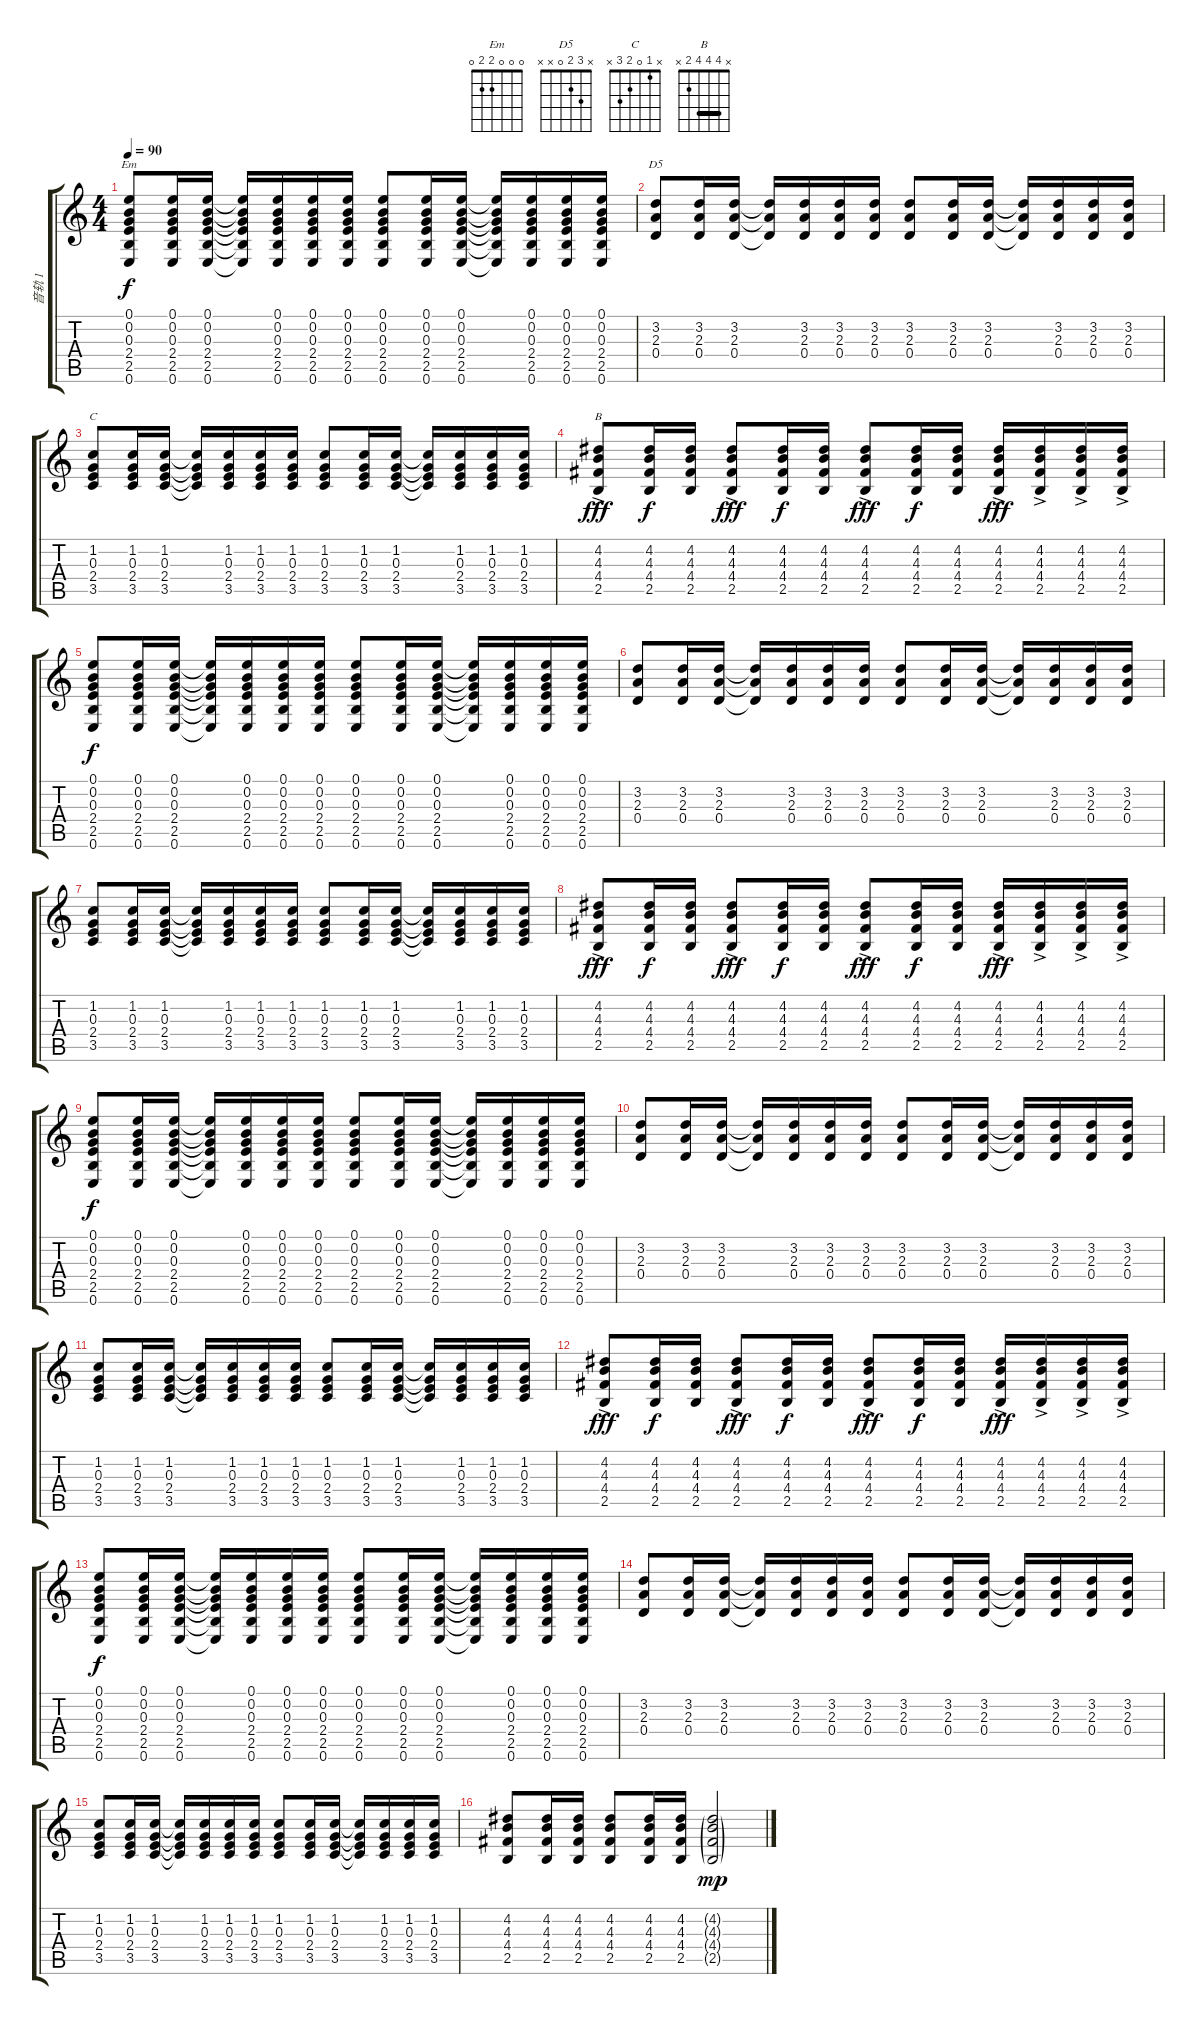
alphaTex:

\track ("音轨 1" "音轨 1") {instrument acousticguitarnylon}
\staff {score tabs}
\tuning (E4 B3 G3 D3 A2 E2) {hide}
\chord ("Em" 0 0 0 2 2 0)
\chord ("D5" x 3 2 0 x x)
\chord ("C" x 1 0 2 3 x)
\chord ("B" x 4 4 4 2 x) {barre 4}
\ts (4 4)
\tempo 90
\clef g2
\ks c
(0.1 0.2 0.3 2.4 2.5 0.6).8{ch "Em" dy f} (0.1 0.2 0.3 2.4 2.5 0.6).16 (0.1 0.2 0.3 2.4 2.5 0.6).16 (0.1{t} 0.2{t} 0.3{t} 2.4{t} 2.5{t} 0.6{t}).16 (0.1 0.2 0.3 2.4 2.5 0.6).16 (0.1 0.2 0.3 2.4 2.5 0.6).16 (0.1 0.2 0.3 2.4 2.5 0.6).16 (0.1 0.2 0.3 2.4 2.5 0.6).8 (0.1 0.2 0.3 2.4 2.5 0.6).16 (0.1 0.2 0.3 2.4 2.5 0.6).16 (0.1{t} 0.2{t} 0.3{t} 2.4{t} 2.5{t} 0.6{t}).16 (0.1 0.2 0.3 2.4 2.5 0.6).16 (0.1 0.2 0.3 2.4 2.5 0.6).16 (0.1 0.2 0.3 2.4 2.5 0.6).16 |
(3.2 2.3 0.4).8{ch "D5"} (3.2 2.3 0.4).16 (3.2 2.3 0.4).16 (3.2{t} 2.3{t} 0.4{t}).16 (3.2 2.3 0.4).16 (3.2 2.3 0.4).16 (3.2 2.3 0.4).16 (3.2 2.3 0.4).8 (3.2 2.3 0.4).16 (3.2 2.3 0.4).16 (3.2{t} 2.3{t} 0.4{t}).16 (3.2 2.3 0.4).16 (3.2 2.3 0.4).16 (3.2 2.3 0.4).16 |
(1.2 0.3 2.4 3.5).8{ch "C"} (1.2 0.3 2.4 3.5).16 (1.2 0.3 2.4 3.5).16 (1.2{t} 0.3{t} 2.4{t} 3.5{t}).16 (1.2 0.3 2.4 3.5).16 (1.2 0.3 2.4 3.5).16 (1.2 0.3 2.4 3.5).16 (1.2 0.3 2.4 3.5).8 (1.2 0.3 2.4 3.5).16 (1.2 0.3 2.4 3.5).16 (1.2{t} 0.3{t} 2.4{t} 3.5{t}).16 (1.2 0.3 2.4 3.5).16 (1.2 0.3 2.4 3.5).16 (1.2 0.3 2.4 3.5).16 |
(4.2{ac} 4.3 4.4 2.5).8{ch "B" dy fff} (4.2 4.3 4.4 2.5).16{dy f} (4.2 4.3 4.4 2.5).16 (4.2{ac} 4.3 4.4 2.5).8{dy fff} (4.2 4.3 4.4 2.5).16{dy f} (4.2 4.3 4.4 2.5).16 (4.2{ac} 4.3 4.4 2.5).8{dy fff} (4.2 4.3 4.4 2.5).16{dy f} (4.2 4.3 4.4 2.5).16 (4.2{ac} 4.3 4.4 2.5).16{dy fff} (4.2{ac} 4.3 4.4 2.5).16 (4.2{ac} 4.3 4.4 2.5).16 (4.2{ac} 4.3 4.4 2.5).16 |
(0.1 0.2 0.3 2.4 2.5 0.6).8{dy f} (0.1 0.2 0.3 2.4 2.5 0.6).16 (0.1 0.2 0.3 2.4 2.5 0.6).16 (0.1{t} 0.2{t} 0.3{t} 2.4{t} 2.5{t} 0.6{t}).16 (0.1 0.2 0.3 2.4 2.5 0.6).16 (0.1 0.2 0.3 2.4 2.5 0.6).16 (0.1 0.2 0.3 2.4 2.5 0.6).16 (0.1 0.2 0.3 2.4 2.5 0.6).8 (0.1 0.2 0.3 2.4 2.5 0.6).16 (0.1 0.2 0.3 2.4 2.5 0.6).16 (0.1{t} 0.2{t} 0.3{t} 2.4{t} 2.5{t} 0.6{t}).16 (0.1 0.2 0.3 2.4 2.5 0.6).16 (0.1 0.2 0.3 2.4 2.5 0.6).16 (0.1 0.2 0.3 2.4 2.5 0.6).16 |
(3.2 2.3 0.4).8 (3.2 2.3 0.4).16 (3.2 2.3 0.4).16 (3.2{t} 2.3{t} 0.4{t}).16 (3.2 2.3 0.4).16 (3.2 2.3 0.4).16 (3.2 2.3 0.4).16 (3.2 2.3 0.4).8 (3.2 2.3 0.4).16 (3.2 2.3 0.4).16 (3.2{t} 2.3{t} 0.4{t}).16 (3.2 2.3 0.4).16 (3.2 2.3 0.4).16 (3.2 2.3 0.4).16 |
(1.2 0.3 2.4 3.5).8 (1.2 0.3 2.4 3.5).16 (1.2 0.3 2.4 3.5).16 (1.2{t} 0.3{t} 2.4{t} 3.5{t}).16 (1.2 0.3 2.4 3.5).16 (1.2 0.3 2.4 3.5).16 (1.2 0.3 2.4 3.5).16 (1.2 0.3 2.4 3.5).8 (1.2 0.3 2.4 3.5).16 (1.2 0.3 2.4 3.5).16 (1.2{t} 0.3{t} 2.4{t} 3.5{t}).16 (1.2 0.3 2.4 3.5).16 (1.2 0.3 2.4 3.5).16 (1.2 0.3 2.4 3.5).16 |
(4.2{ac} 4.3 4.4 2.5).8{dy fff} (4.2 4.3 4.4 2.5).16{dy f} (4.2 4.3 4.4 2.5).16 (4.2{ac} 4.3 4.4 2.5).8{dy fff} (4.2 4.3 4.4 2.5).16{dy f} (4.2 4.3 4.4 2.5).16 (4.2{ac} 4.3 4.4 2.5).8{dy fff} (4.2 4.3 4.4 2.5).16{dy f} (4.2 4.3 4.4 2.5).16 (4.2{ac} 4.3 4.4 2.5).16{dy fff} (4.2{ac} 4.3 4.4 2.5).16 (4.2{ac} 4.3 4.4 2.5).16 (4.2{ac} 4.3 4.4 2.5).16 |
(0.1 0.2 0.3 2.4 2.5 0.6).8{dy f} (0.1 0.2 0.3 2.4 2.5 0.6).16 (0.1 0.2 0.3 2.4 2.5 0.6).16 (0.1{t} 0.2{t} 0.3{t} 2.4{t} 2.5{t} 0.6{t}).16 (0.1 0.2 0.3 2.4 2.5 0.6).16 (0.1 0.2 0.3 2.4 2.5 0.6).16 (0.1 0.2 0.3 2.4 2.5 0.6).16 (0.1 0.2 0.3 2.4 2.5 0.6).8 (0.1 0.2 0.3 2.4 2.5 0.6).16 (0.1 0.2 0.3 2.4 2.5 0.6).16 (0.1{t} 0.2{t} 0.3{t} 2.4{t} 2.5{t} 0.6{t}).16 (0.1 0.2 0.3 2.4 2.5 0.6).16 (0.1 0.2 0.3 2.4 2.5 0.6).16 (0.1 0.2 0.3 2.4 2.5 0.6).16 |
(3.2 2.3 0.4).8 (3.2 2.3 0.4).16 (3.2 2.3 0.4).16 (3.2{t} 2.3{t} 0.4{t}).16{txt ""} (3.2 2.3 0.4).16 (3.2 2.3 0.4).16 (3.2 2.3 0.4).16 (3.2 2.3 0.4).8 (3.2 2.3 0.4).16 (3.2 2.3 0.4).16 (3.2{t} 2.3{t} 0.4{t}).16 (3.2 2.3 0.4).16 (3.2 2.3 0.4).16 (3.2 2.3 0.4).16 |
(1.2 0.3 2.4 3.5).8 (1.2 0.3 2.4 3.5).16 (1.2 0.3 2.4 3.5).16 (1.2{t} 0.3{t} 2.4{t} 3.5{t}).16 (1.2 0.3 2.4 3.5).16 (1.2 0.3 2.4 3.5).16 (1.2 0.3 2.4 3.5).16 (1.2 0.3 2.4 3.5).8 (1.2 0.3 2.4 3.5).16 (1.2 0.3 2.4 3.5).16 (1.2{t} 0.3{t} 2.4{t} 3.5{t}).16 (1.2 0.3 2.4 3.5).16 (1.2 0.3 2.4 3.5).16 (1.2 0.3 2.4 3.5).16 |
(4.2{ac} 4.3 4.4 2.5).8{dy fff} (4.2 4.3 4.4 2.5).16{dy f} (4.2 4.3 4.4 2.5).16 (4.2{ac} 4.3 4.4 2.5).8{dy fff} (4.2 4.3 4.4 2.5).16{dy f} (4.2 4.3 4.4 2.5).16 (4.2{ac} 4.3 4.4 2.5).8{dy fff} (4.2 4.3 4.4 2.5).16{dy f} (4.2 4.3 4.4 2.5).16 (4.2{ac} 4.3 4.4 2.5).16{dy fff} (4.2{ac} 4.3 4.4 2.5).16 (4.2{ac} 4.3 4.4 2.5).16 (4.2{ac} 4.3 4.4 2.5).16 |
(0.1 0.2 0.3 2.4 2.5 0.6).8{dy f} (0.1 0.2 0.3 2.4 2.5 0.6).16 (0.1 0.2 0.3 2.4 2.5 0.6).16 (0.1{t} 0.2{t} 0.3{t} 2.4{t} 2.5{t} 0.6{t}).16 (0.1 0.2 0.3 2.4 2.5 0.6).16 (0.1 0.2 0.3 2.4 2.5 0.6).16 (0.1 0.2 0.3 2.4 2.5 0.6).16 (0.1 0.2 0.3 2.4 2.5 0.6).8 (0.1 0.2 0.3 2.4 2.5 0.6).16 (0.1 0.2 0.3 2.4 2.5 0.6).16 (0.1{t} 0.2{t} 0.3{t} 2.4{t} 2.5{t} 0.6{t}).16 (0.1 0.2 0.3 2.4 2.5 0.6).16 (0.1 0.2 0.3 2.4 2.5 0.6).16 (0.1 0.2 0.3 2.4 2.5 0.6).16 |
(3.2 2.3 0.4).8 (3.2 2.3 0.4).16 (3.2 2.3 0.4).16 (3.2{t} 2.3{t} 0.4{t}).16 (3.2 2.3 0.4).16 (3.2 2.3 0.4).16 (3.2 2.3 0.4).16 (3.2 2.3 0.4).8 (3.2 2.3 0.4).16 (3.2 2.3 0.4).16 (3.2{t} 2.3{t} 0.4{t}).16 (3.2 2.3 0.4).16 (3.2 2.3 0.4).16 (3.2 2.3 0.4).16 |
(1.2 0.3 2.4 3.5).8 (1.2 0.3 2.4 3.5).16 (1.2 0.3 2.4 3.5).16 (1.2{t} 0.3{t} 2.4{t} 3.5{t}).16 (1.2 0.3 2.4 3.5).16 (1.2 0.3 2.4 3.5).16 (1.2 0.3 2.4 3.5).16 (1.2 0.3 2.4 3.5).8 (1.2 0.3 2.4 3.5).16 (1.2 0.3 2.4 3.5).16 (1.2{t} 0.3{t} 2.4{t} 3.5{t}).16 (1.2 0.3 2.4 3.5).16 (1.2 0.3 2.4 3.5).16 (1.2 0.3 2.4 3.5).16 |
(4.2 4.3 4.4 2.5).8 (4.2 4.3 4.4 2.5).16 (4.2 4.3 4.4 2.5).16 (4.2 4.3 4.4 2.5).8 (4.2 4.3 4.4 2.5).16 (4.2 4.3 4.4 2.5).16 (4.2{g} 4.3{g} 4.4{g} 2.5{g}).2{dy mp}
